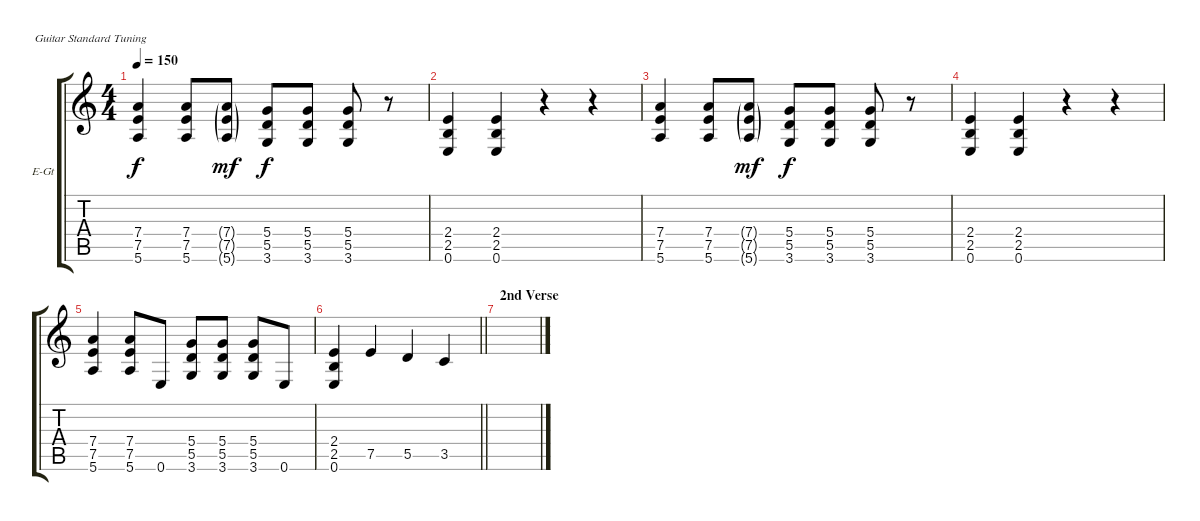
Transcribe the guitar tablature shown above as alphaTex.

\bracketExtendMode groupsimilarinstruments
\firstSystemTrackNameOrientation horizontal
\otherSystemsTrackNameOrientation horizontal
\track ("Jamie Cook Distortion" "E-Gt") {instrument distortionguitar}
\staff {score tabs}
\tuning (E4 B3 G3 D3 A2 E2)
\ts (4 4)
\tempo 150
\clef g2
\ks c
(7.4 7.5 5.6).4{dy f} (7.4 7.5 5.6).8 (7.4{g} 7.5{g} 5.6{g}).8{dy mf} (5.4 5.5 3.6).8{dy f} (5.4 5.5 3.6).8 (5.4 5.5 3.6).8 r.8 |
(2.4 2.5 0.6).4 (2.4 2.5 0.6).4 r.4 r.4 |
(7.4 7.5 5.6).4 (7.4 7.5 5.6).8 (7.4{g} 7.5{g} 5.6{g}).8{dy mf} (5.4 5.5 3.6).8{dy f} (5.4 5.5 3.6).8 (5.4 5.5 3.6).8 r.8 |
(2.4 2.5 0.6).4 (2.4 2.5 0.6).4 r.4 r.4 |
(7.4 7.5 5.6).4 (7.4 7.5 5.6).8 0.6.8 (5.4 5.5 3.6).8 (5.4 5.5 3.6).8 (5.4 5.5 3.6).8 0.6.8 |
\barLineRight lightlight
(2.4 2.5 0.6).4 7.5.4 5.5.4 3.5.4 |
\section ("" "2nd Verse")
